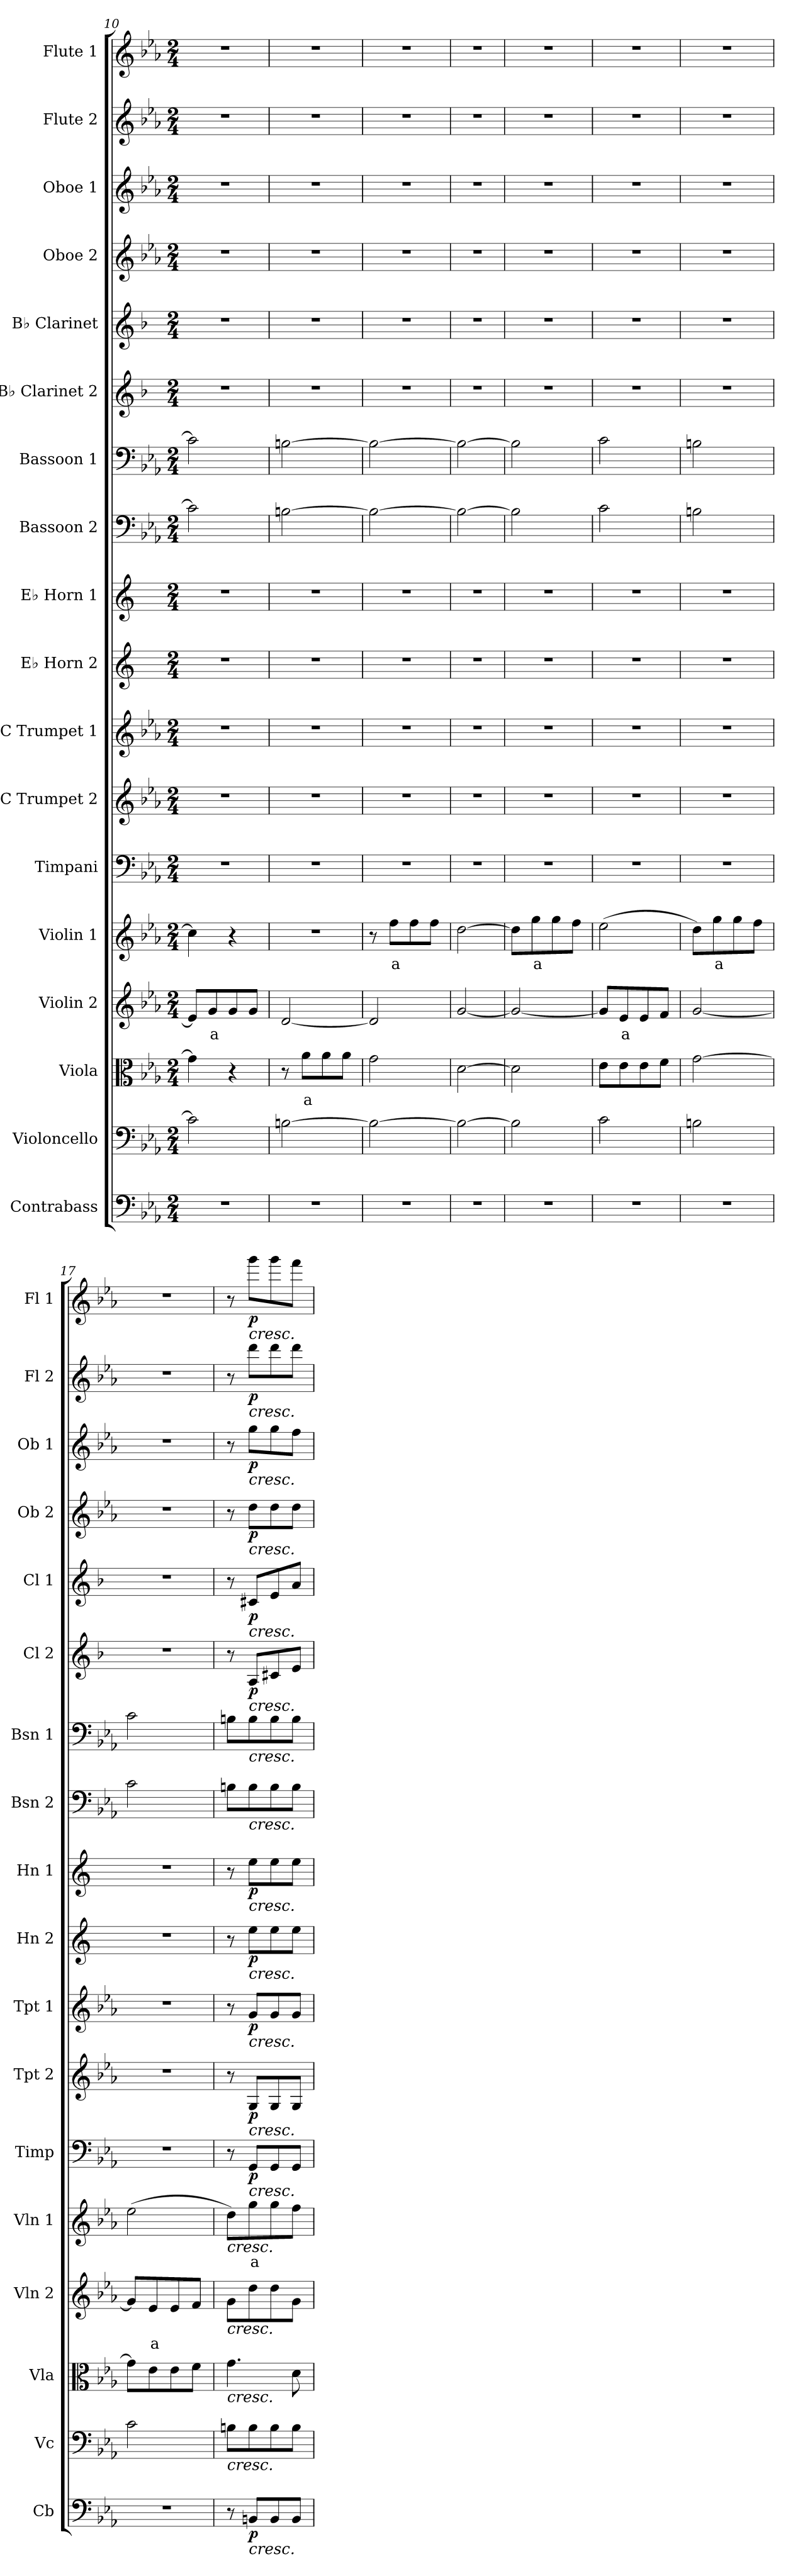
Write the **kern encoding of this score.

**kern	**dynam	**kern	**kern	**text	**kern	**text	**kern	**text	**kern	**dynam	**kern	**dynam	**kern	**dynam	**kern	**dynam	**kern	**dynam	**kern	**kern	**kern	**dynam	**kern	**dynam	**kern	**dynam	**kern	**dynam	**kern	**dynam	**kern	**dynam
*part18	*part18	*part17	*part16	*part16	*part15	*part15	*part14	*part14	*part13	*part13	*part12	*part12	*part11	*part11	*part10	*part10	*part9	*part9	*part8	*part7	*part6	*part6	*part5	*part5	*part4	*part4	*part3	*part3	*part2	*part2	*part1	*part1
*staff18	*staff18	*staff17	*staff16	*staff16	*staff15	*staff15	*staff14	*staff14	*staff13	*staff13	*staff12	*staff12	*staff11	*staff11	*staff10	*staff10	*staff9	*staff9	*staff8	*staff7	*staff6	*staff6	*staff5	*staff5	*staff4	*staff4	*staff3	*staff3	*staff2	*staff2	*staff1	*staff1
*I"Contrabass	*	*I"Violoncello	*I"Viola	*	*I"Violin 2	*	*I"Violin 1	*	*I"Timpani	*	*I"C Trumpet 2	*	*I"C Trumpet 1	*	*I"E♭ Horn 2	*	*I"E♭ Horn 1	*	*I"Bassoon 2	*I"Bassoon 1	*I"B♭ Clarinet 2	*	*I"B♭ Clarinet	*	*I"Oboe 2	*	*I"Oboe 1	*	*I"Flute 2	*	*I"Flute 1	*
*I'Cb	*	*I'Vc	*I'Vla	*	*I'Vln 2	*	*I'Vln 1	*	*I'Timp	*	*I'Tpt 2	*	*I'Tpt 1	*	*I'Hn 2	*	*I'Hn 1	*	*I'Bsn 2	*I'Bsn 1	*I'Cl 2	*	*I'Cl 1	*	*I'Ob 2	*	*I'Ob 1	*	*I'Fl 2	*	*I'Fl 1	*
*clefF4	*	*clefF4	*clefC3	*	*clefG2	*	*clefG2	*	*clefF4	*	*clefG2	*	*clefG2	*	*clefG2	*	*clefG2	*	*clefF4	*clefF4	*clefG2	*	*clefG2	*	*clefG2	*	*clefG2	*	*clefG2	*	*clefG2	*
*ITrd7c12	*	*	*	*	*	*	*	*	*	*	*	*	*	*	*ITrd4c7	*	*ITrd4c7	*	*	*	*ITrd1c2	*	*ITrd1c2	*	*	*	*	*	*	*	*	*
*k[b-e-a-]	*	*k[b-e-a-]	*k[b-e-a-]	*	*k[b-e-a-]	*	*k[b-e-a-]	*	*k[b-e-a-]	*	*k[b-e-a-]	*	*k[b-e-a-]	*	*k[b-]	*	*k[b-]	*	*k[b-e-a-]	*k[b-e-a-]	*k[b-e-a-]	*	*k[b-e-a-]	*	*k[b-e-a-]	*	*k[b-e-a-]	*	*k[b-e-a-]	*	*k[b-e-a-]	*
*M2/4	*	*M2/4	*M2/4	*	*M2/4	*	*M2/4	*	*M2/4	*	*M2/4	*	*M2/4	*	*M2/4	*	*M2/4	*	*M2/4	*M2/4	*M2/4	*	*M2/4	*	*M2/4	*	*M2/4	*	*M2/4	*	*M2/4	*
=10	=10	=10	=10	=10	=10	=10	=10	=10	=10	=10	=10	=10	=10	=10	=10	=10	=10	=10	=10	=10	=10	=10	=10	=10	=10	=10	=10	=10	=10	=10	=10	=10
2r	.	2c\]	4g\]	.	8e-/L]	.	4cc\]	.	2r	.	2r	.	2r	.	2r	.	2r	.	2c\]	2c\]	2r	.	2r	.	2r	.	2r	.	2r	.	2r	.
!	!	!	!	!	!	!LO:LY:b:color=#FF0000	!	!	!	!	!	!	!	!	!	!	!	!	!	!	!	!	!	!	!	!	!	!	!	!	!	!
.	.	.	.	.	8g/	a	.	.	.	.	.	.	.	.	.	.	.	.	.	.	.	.	.	.	.	.	.	.	.	.	.	.
.	.	.	4r	.	8g/	.	4r	.	.	.	.	.	.	.	.	.	.	.	.	.	.	.	.	.	.	.	.	.	.	.	.	.
.	.	.	.	.	8g/J	.	.	.	.	.	.	.	.	.	.	.	.	.	.	.	.	.	.	.	.	.	.	.	.	.	.	.
=11	=11	=11	=11	=11	=11	=11	=11	=11	=11	=11	=11	=11	=11	=11	=11	=11	=11	=11	=11	=11	=11	=11	=11	=11	=11	=11	=11	=11	=11	=11	=11	=11
2r	.	[2Bn\	8r	.	[2d/	.	2r	.	2r	.	2r	.	2r	.	2r	.	2r	.	[2Bn\	[2Bn\	2r	.	2r	.	2r	.	2r	.	2r	.	2r	.
!	!	!	!	!LO:LY:b:color=#FF0000	!	!	!	!	!	!	!	!	!	!	!	!	!	!	!	!	!	!	!	!	!	!	!	!	!	!	!	!
.	.	.	8a-\L	a	.	.	.	.	.	.	.	.	.	.	.	.	.	.	.	.	.	.	.	.	.	.	.	.	.	.	.	.
.	.	.	8a-\	.	.	.	.	.	.	.	.	.	.	.	.	.	.	.	.	.	.	.	.	.	.	.	.	.	.	.	.	.
.	.	.	8a-\J	.	.	.	.	.	.	.	.	.	.	.	.	.	.	.	.	.	.	.	.	.	.	.	.	.	.	.	.	.
=12	=12	=12	=12	=12	=12	=12	=12	=12	=12	=12	=12	=12	=12	=12	=12	=12	=12	=12	=12	=12	=12	=12	=12	=12	=12	=12	=12	=12	=12	=12	=12	=12
2r	.	2B\_	2g\	.	2d/]	.	8r	.	2r	.	2r	.	2r	.	2r	.	2r	.	2B\_	2B\_	2r	.	2r	.	2r	.	2r	.	2r	.	2r	.
!	!	!	!	!	!	!	!	!LO:LY:b:color=#FF0000	!	!	!	!	!	!	!	!	!	!	!	!	!	!	!	!	!	!	!	!	!	!	!	!
.	.	.	.	.	.	.	8ff\L	a	.	.	.	.	.	.	.	.	.	.	.	.	.	.	.	.	.	.	.	.	.	.	.	.
.	.	.	.	.	.	.	8ff\	.	.	.	.	.	.	.	.	.	.	.	.	.	.	.	.	.	.	.	.	.	.	.	.	.
.	.	.	.	.	.	.	8ff\J	.	.	.	.	.	.	.	.	.	.	.	.	.	.	.	.	.	.	.	.	.	.	.	.	.
=13	=13	=13	=13	=13	=13	=13	=13	=13	=13	=13	=13	=13	=13	=13	=13	=13	=13	=13	=13	=13	=13	=13	=13	=13	=13	=13	=13	=13	=13	=13	=13	=13
2r	.	2B\_	[2d\	.	[2g/	.	[2dd\	.	2r	.	2r	.	2r	.	2r	.	2r	.	2B\_	2B\_	2r	.	2r	.	2r	.	2r	.	2r	.	2r	.
!!LO:PB:g=z
=14	=14	=14	=14	=14	=14	=14	=14	=14	=14	=14	=14	=14	=14	=14	=14	=14	=14	=14	=14	=14	=14	=14	=14	=14	=14	=14	=14	=14	=14	=14	=14	=14
2r	.	2B\]	2d\]	.	2g/_	.	8dd\L]	.	2r	.	2r	.	2r	.	2r	.	2r	.	2B\]	2B\]	2r	.	2r	.	2r	.	2r	.	2r	.	2r	.
!	!	!	!	!	!	!	!	!LO:LY:b:color=#FF0000	!	!	!	!	!	!	!	!	!	!	!	!	!	!	!	!	!	!	!	!	!	!	!	!
.	.	.	.	.	.	.	8gg\	a	.	.	.	.	.	.	.	.	.	.	.	.	.	.	.	.	.	.	.	.	.	.	.	.
.	.	.	.	.	.	.	8gg\	.	.	.	.	.	.	.	.	.	.	.	.	.	.	.	.	.	.	.	.	.	.	.	.	.
.	.	.	.	.	.	.	8ff\J	.	.	.	.	.	.	.	.	.	.	.	.	.	.	.	.	.	.	.	.	.	.	.	.	.
=15	=15	=15	=15	=15	=15	=15	=15	=15	=15	=15	=15	=15	=15	=15	=15	=15	=15	=15	=15	=15	=15	=15	=15	=15	=15	=15	=15	=15	=15	=15	=15	=15
2r	.	2c\	8e-\L	.	8g/L]	.	(2ee-\	.	2r	.	2r	.	2r	.	2r	.	2r	.	2c\	2c\	2r	.	2r	.	2r	.	2r	.	2r	.	2r	.
!	!	!	!	!	!	!LO:LY:b:color=#FF0000	!	!	!	!	!	!	!	!	!	!	!	!	!	!	!	!	!	!	!	!	!	!	!	!	!	!
.	.	.	8e-\	.	8e-/	a	.	.	.	.	.	.	.	.	.	.	.	.	.	.	.	.	.	.	.	.	.	.	.	.	.	.
.	.	.	8e-\	.	8e-/	.	.	.	.	.	.	.	.	.	.	.	.	.	.	.	.	.	.	.	.	.	.	.	.	.	.	.
.	.	.	8f\J	.	8f/J	.	.	.	.	.	.	.	.	.	.	.	.	.	.	.	.	.	.	.	.	.	.	.	.	.	.	.
=16	=16	=16	=16	=16	=16	=16	=16	=16	=16	=16	=16	=16	=16	=16	=16	=16	=16	=16	=16	=16	=16	=16	=16	=16	=16	=16	=16	=16	=16	=16	=16	=16
2r	.	2Bn\	[2g\	.	[2g/	.	8dd\L)	.	2r	.	2r	.	2r	.	2r	.	2r	.	2Bn\	2Bn\	2r	.	2r	.	2r	.	2r	.	2r	.	2r	.
!	!	!	!	!	!	!	!	!LO:LY:b:color=#FF0000	!	!	!	!	!	!	!	!	!	!	!	!	!	!	!	!	!	!	!	!	!	!	!	!
.	.	.	.	.	.	.	8gg\	a	.	.	.	.	.	.	.	.	.	.	.	.	.	.	.	.	.	.	.	.	.	.	.	.
.	.	.	.	.	.	.	8gg\	.	.	.	.	.	.	.	.	.	.	.	.	.	.	.	.	.	.	.	.	.	.	.	.	.
.	.	.	.	.	.	.	8ff\J	.	.	.	.	.	.	.	.	.	.	.	.	.	.	.	.	.	.	.	.	.	.	.	.	.
=17	=17	=17	=17	=17	=17	=17	=17	=17	=17	=17	=17	=17	=17	=17	=17	=17	=17	=17	=17	=17	=17	=17	=17	=17	=17	=17	=17	=17	=17	=17	=17	=17
2r	.	2c\	8g\L]	.	8g/L]	.	(2ee-\	.	2r	.	2r	.	2r	.	2r	.	2r	.	2c\	2c\	2r	.	2r	.	2r	.	2r	.	2r	.	2r	.
!	!	!	!	!	!	!LO:LY:b:color=#FF0000	!	!	!	!	!	!	!	!	!	!	!	!	!	!	!	!	!	!	!	!	!	!	!	!	!	!
.	.	.	8e-\	.	8e-/	a	.	.	.	.	.	.	.	.	.	.	.	.	.	.	.	.	.	.	.	.	.	.	.	.	.	.
.	.	.	8e-\	.	8e-/	.	.	.	.	.	.	.	.	.	.	.	.	.	.	.	.	.	.	.	.	.	.	.	.	.	.	.
.	.	.	8f\J	.	8f/J	.	.	.	.	.	.	.	.	.	.	.	.	.	.	.	.	.	.	.	.	.	.	.	.	.	.	.
=18	=18	=18	=18	=18	=18	=18	=18	=18	=18	=18	=18	=18	=18	=18	=18	=18	=18	=18	=18	=18	=18	=18	=18	=18	=18	=18	=18	=18	=18	=18	=18	=18
!	!	!	!	!	!	!	!LO:TX:b:i:t=cresc.	!	!	!	!	!	!	!	!	!	!	!	!	!	!	!	!	!	!	!	!	!	!	!	!	!
!	!	!	!	!	!LO:TX:b:i:t=cresc.	!	!	!	!	!	!	!	!	!	!	!	!	!	!	!	!	!	!	!	!	!	!	!	!	!	!	!
!	!	!	!LO:TX:b:i:t=cresc.	!	!	!	!	!	!	!	!	!	!	!	!	!	!	!	!	!	!	!	!	!	!	!	!	!	!	!	!	!
!	!	!LO:TX:b:i:t=cresc.	!	!	!	!	!	!	!	!	!	!	!	!	!	!	!	!	!	!	!	!	!	!	!	!	!	!	!	!	!	!
8r	.	8Bn\L	4.g\	.	8g\L	.	8dd\L)	.	8r	.	8r	.	8r	.	8r	.	8r	.	8Bn\L	8Bn\L	8r	.	8r	.	8r	.	8r	.	8r	.	8r	.
!	!	!	!	!	!	!	!	!	!	!	!	!	!	!	!	!	!	!	!	!	!	!	!	!	!	!	!	!	!	!	!LO:TX:b:i:t=cresc.	!
!	!	!	!	!	!	!	!	!	!	!	!	!	!	!	!	!	!	!	!	!	!	!	!	!	!	!	!	!	!LO:TX:b:i:t=cresc.	!	!	!
!	!	!	!	!	!	!	!	!	!	!	!	!	!	!	!	!	!	!	!	!	!	!	!	!	!	!	!LO:TX:b:i:t=cresc.	!	!	!	!	!
!	!	!	!	!	!	!	!	!	!	!	!	!	!	!	!	!	!	!	!	!	!	!	!	!	!LO:TX:b:i:t=cresc.	!	!	!	!	!	!	!
!	!	!	!	!	!	!	!	!	!	!	!	!	!	!	!	!	!	!	!	!	!	!	!LO:TX:b:i:t=cresc.	!	!	!	!	!	!	!	!	!
!	!	!	!	!	!	!	!	!	!	!	!	!	!	!	!	!	!	!	!	!	!LO:TX:b:i:t=cresc.	!	!	!	!	!	!	!	!	!	!	!
!	!	!	!	!	!	!	!	!	!	!	!	!	!	!	!	!	!	!	!	!LO:TX:b:i:t=cresc.	!	!	!	!	!	!	!	!	!	!	!	!
!	!	!	!	!	!	!	!	!	!	!	!	!	!	!	!	!	!	!	!LO:TX:b:i:t=cresc.	!	!	!	!	!	!	!	!	!	!	!	!	!
!	!	!	!	!	!	!	!	!	!	!	!	!	!	!	!	!	!LO:TX:b:i:t=cresc.	!	!	!	!	!	!	!	!	!	!	!	!	!	!	!
!	!	!	!	!	!	!	!	!	!	!	!	!	!	!	!LO:TX:b:i:t=cresc.	!	!	!	!	!	!	!	!	!	!	!	!	!	!	!	!	!
!	!	!	!	!	!	!	!	!	!	!	!	!	!LO:TX:b:i:t=cresc.	!	!	!	!	!	!	!	!	!	!	!	!	!	!	!	!	!	!	!
!	!	!	!	!	!	!	!	!	!	!	!LO:TX:b:i:t=cresc.	!	!	!	!	!	!	!	!	!	!	!	!	!	!	!	!	!	!	!	!	!
!	!	!	!	!	!	!	!	!	!LO:TX:b:i:t=cresc.	!	!	!	!	!	!	!	!	!	!	!	!	!	!	!	!	!	!	!	!	!	!	!
!LO:TX:b:i:t=cresc.	!	!	!	!	!	!	!	!	!	!	!	!	!	!	!	!	!	!	!	!	!	!	!	!	!	!	!	!	!	!	!	!
!	!LO:DY:b	!	!	!	!	!	!	!LO:LY:b:color=#FF0000	!	!LO:DY:b	!	!LO:DY:b	!	!LO:DY:b	!	!LO:DY:b	!	!LO:DY:b	!	!	!	!LO:DY:b	!	!LO:DY:b	!	!LO:DY:b	!	!LO:DY:b	!	!LO:DY:b	!	!LO:DY:b
8BBBn/L	p	8B\	.	.	8dd\	.	8gg\	a	8GG/L	p	8G/L	p	8g/L	p	8a\L	p	8a\L	p	8B\	8B\	8G/L	p	8Bn/L	p	8dd\L	p	8gg\L	p	8ddd\L	p	8ggg\L	p
8BBB/	.	8B\	.	.	8dd\	.	8gg\	.	8GG/	.	8G/	.	8g/	.	8a\	.	8a\	.	8B\	8B\	8Bn/	.	8d/	.	8dd\	.	8gg\	.	8ddd\	.	8ggg\	.
8BBB/J	.	8B\J	8d\	.	8g\J	.	8ff\J	.	8GG/J	.	8G/J	.	8g/J	.	8a\J	.	8a\J	.	8B\J	8B\J	8d/J	.	8g/J	.	8dd\J	.	8ff\J	.	8ddd\J	.	8fff\J	.
=	=	=	=	=	=	=	=	=	=	=	=	=	=	=	=	=	=	=	=	=	=	=	=	=	=	=	=	=	=	=	=	=
*-	*-	*-	*-	*-	*-	*-	*-	*-	*-	*-	*-	*-	*-	*-	*-	*-	*-	*-	*-	*-	*-	*-	*-	*-	*-	*-	*-	*-	*-	*-	*-	*-
